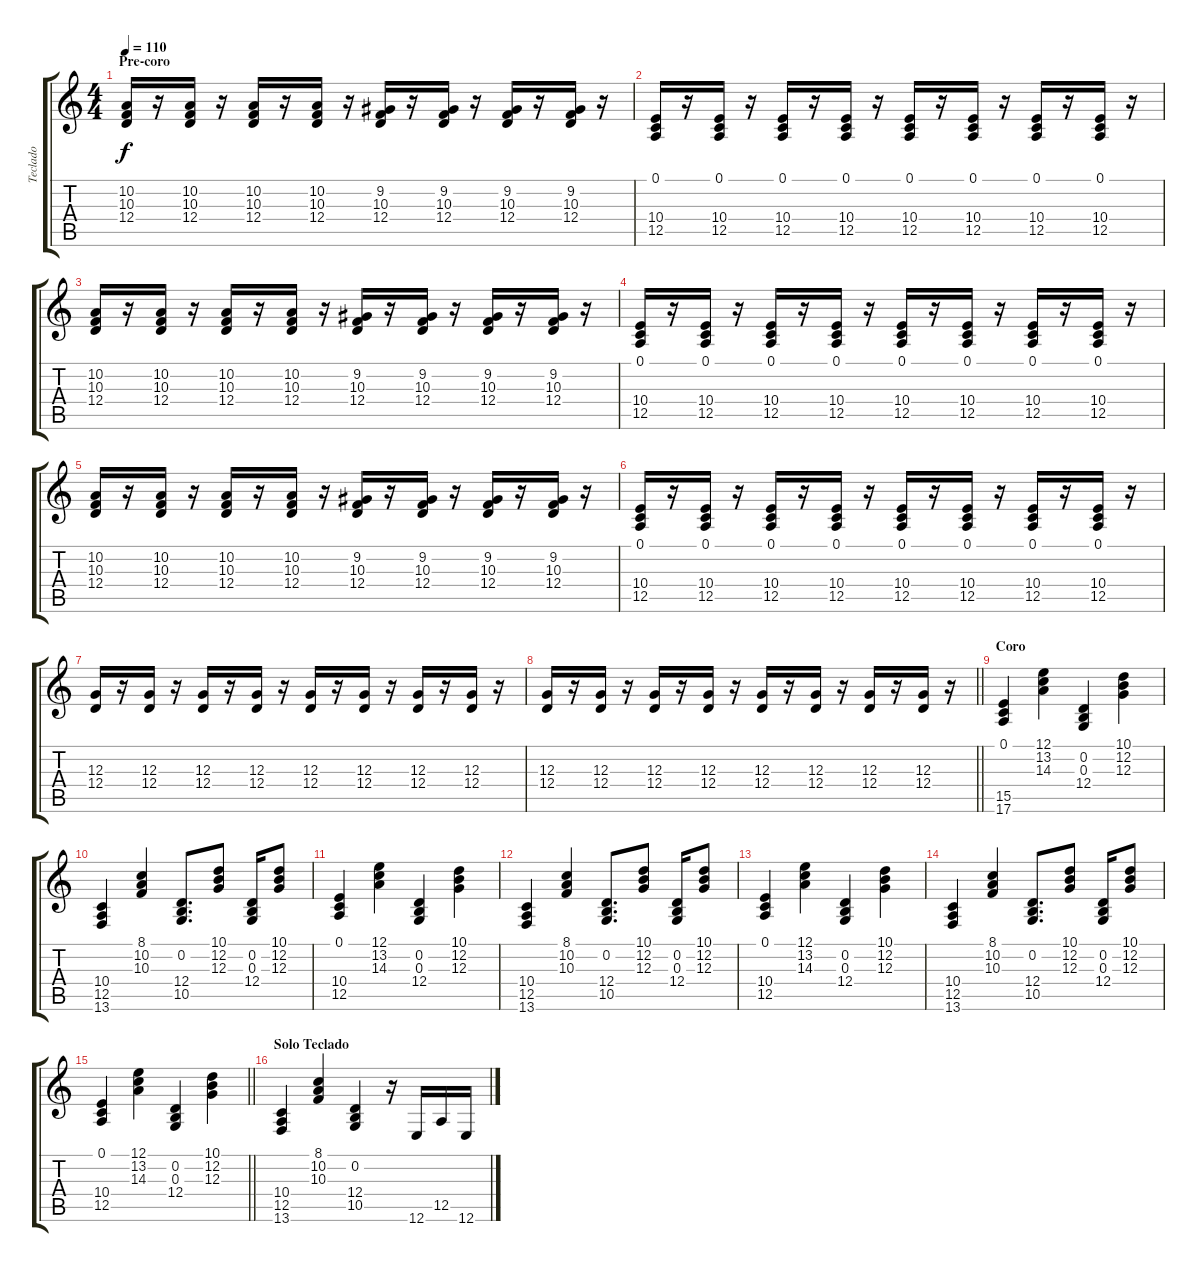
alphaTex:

\track ("Teclado" "Teclado") {instrument electricpiano1}
\staff {score tabs}
\tuning (E4 B3 G3 D3 A2 E2) {hide}
\ts (4 4)
\section ("" "Pre-coro")
\tempo 110
\clef g2
\ks c
(10.2 10.3 12.4).16{dy f volume 13 instrument honkytonkpiano} r.16 (10.2 10.3 12.4).16 r.16 (10.2 10.3 12.4).16 r.16 (10.2 10.3 12.4).16 r.16 (9.2 10.3 12.4).16 r.16 (9.2 10.3 12.4).16 r.16 (9.2 10.3 12.4).16 r.16 (9.2 10.3 12.4).16 r.16 |
(0.1 10.4 12.5).16 r.16 (0.1 10.4 12.5).16 r.16 (0.1 10.4 12.5).16 r.16 (0.1 10.4 12.5).16 r.16 (0.1 10.4 12.5).16 r.16 (0.1 10.4 12.5).16 r.16 (0.1 10.4 12.5).16 r.16 (0.1 10.4 12.5).16 r.16 |
(10.2 10.3 12.4).16{instrument honkytonkpiano} r.16 (10.2 10.3 12.4).16 r.16 (10.2 10.3 12.4).16 r.16 (10.2 10.3 12.4).16 r.16 (9.2 10.3 12.4).16 r.16 (9.2 10.3 12.4).16 r.16 (9.2 10.3 12.4).16 r.16 (9.2 10.3 12.4).16 r.16 |
(0.1 10.4 12.5).16 r.16 (0.1 10.4 12.5).16 r.16 (0.1 10.4 12.5).16 r.16 (0.1 10.4 12.5).16 r.16 (0.1 10.4 12.5).16 r.16 (0.1 10.4 12.5).16 r.16 (0.1 10.4 12.5).16 r.16 (0.1 10.4 12.5).16 r.16 |
(10.2 10.3 12.4).16{instrument honkytonkpiano} r.16 (10.2 10.3 12.4).16 r.16 (10.2 10.3 12.4).16 r.16 (10.2 10.3 12.4).16 r.16 (9.2 10.3 12.4).16 r.16 (9.2 10.3 12.4).16 r.16 (9.2 10.3 12.4).16 r.16 (9.2 10.3 12.4).16 r.16 |
(0.1 10.4 12.5).16 r.16 (0.1 10.4 12.5).16 r.16 (0.1 10.4 12.5).16 r.16 (0.1 10.4 12.5).16 r.16 (0.1 10.4 12.5).16 r.16 (0.1 10.4 12.5).16 r.16 (0.1 10.4 12.5).16 r.16 (0.1 10.4 12.5).16 r.16 |
(12.3 12.4).16 r.16 (12.3 12.4).16 r.16 (12.3 12.4).16 r.16 (12.3 12.4).16 r.16 (12.3 12.4).16 r.16 (12.3 12.4).16 r.16 (12.3 12.4).16 r.16 (12.3 12.4).16 r.16 |
\barLineRight lightlight
(12.3 12.4).16 r.16 (12.3 12.4).16 r.16 (12.3 12.4).16 r.16 (12.3 12.4).16 r.16 (12.3 12.4).16 r.16 (12.3 12.4).16 r.16 (12.3 12.4).16 r.16 (12.3 12.4).16 r.16 |
\section ("" "Coro")
(0.1 15.5 17.6).4{volume 9 instrument electricpiano1} (12.1 13.2 14.3).4 (0.2 0.3 12.4).4 (10.1 12.2 12.3).4 |
(10.4 12.5 13.6).4 (8.1 10.2 10.3).4 (0.2 12.4 10.5).8{d} (10.1 12.2 12.3).8 (0.2 0.3 12.4).16 (10.1 12.2 12.3).8 |
(0.1 10.4 12.5).4{volume 9} (12.1 13.2 14.3).4 (0.2 0.3 12.4).4 (10.1 12.2 12.3).4 |
(10.4 12.5 13.6).4 (8.1 10.2 10.3).4 (0.2 12.4 10.5).8{d} (10.1 12.2 12.3).8 (0.2 0.3 12.4).16 (10.1 12.2 12.3).8 |
(0.1 10.4 12.5).4{volume 9} (12.1 13.2 14.3).4 (0.2 0.3 12.4).4 (10.1 12.2 12.3).4 |
(10.4 12.5 13.6).4 (8.1 10.2 10.3).4 (0.2 12.4 10.5).8{d} (10.1 12.2 12.3).8 (0.2 0.3 12.4).16 (10.1 12.2 12.3).8 |
\barLineRight lightlight
(0.1 10.4 12.5).4{volume 9} (12.1 13.2 14.3).4 (0.2 0.3 12.4).4 (10.1 12.2 12.3).4 |
\section ("" "Solo Teclado")
(10.4 12.5 13.6).4 (8.1 10.2 10.3).4 (0.2 12.4 10.5).4 r.16 12.6.16{volume 16} 12.5.16 12.6.16
